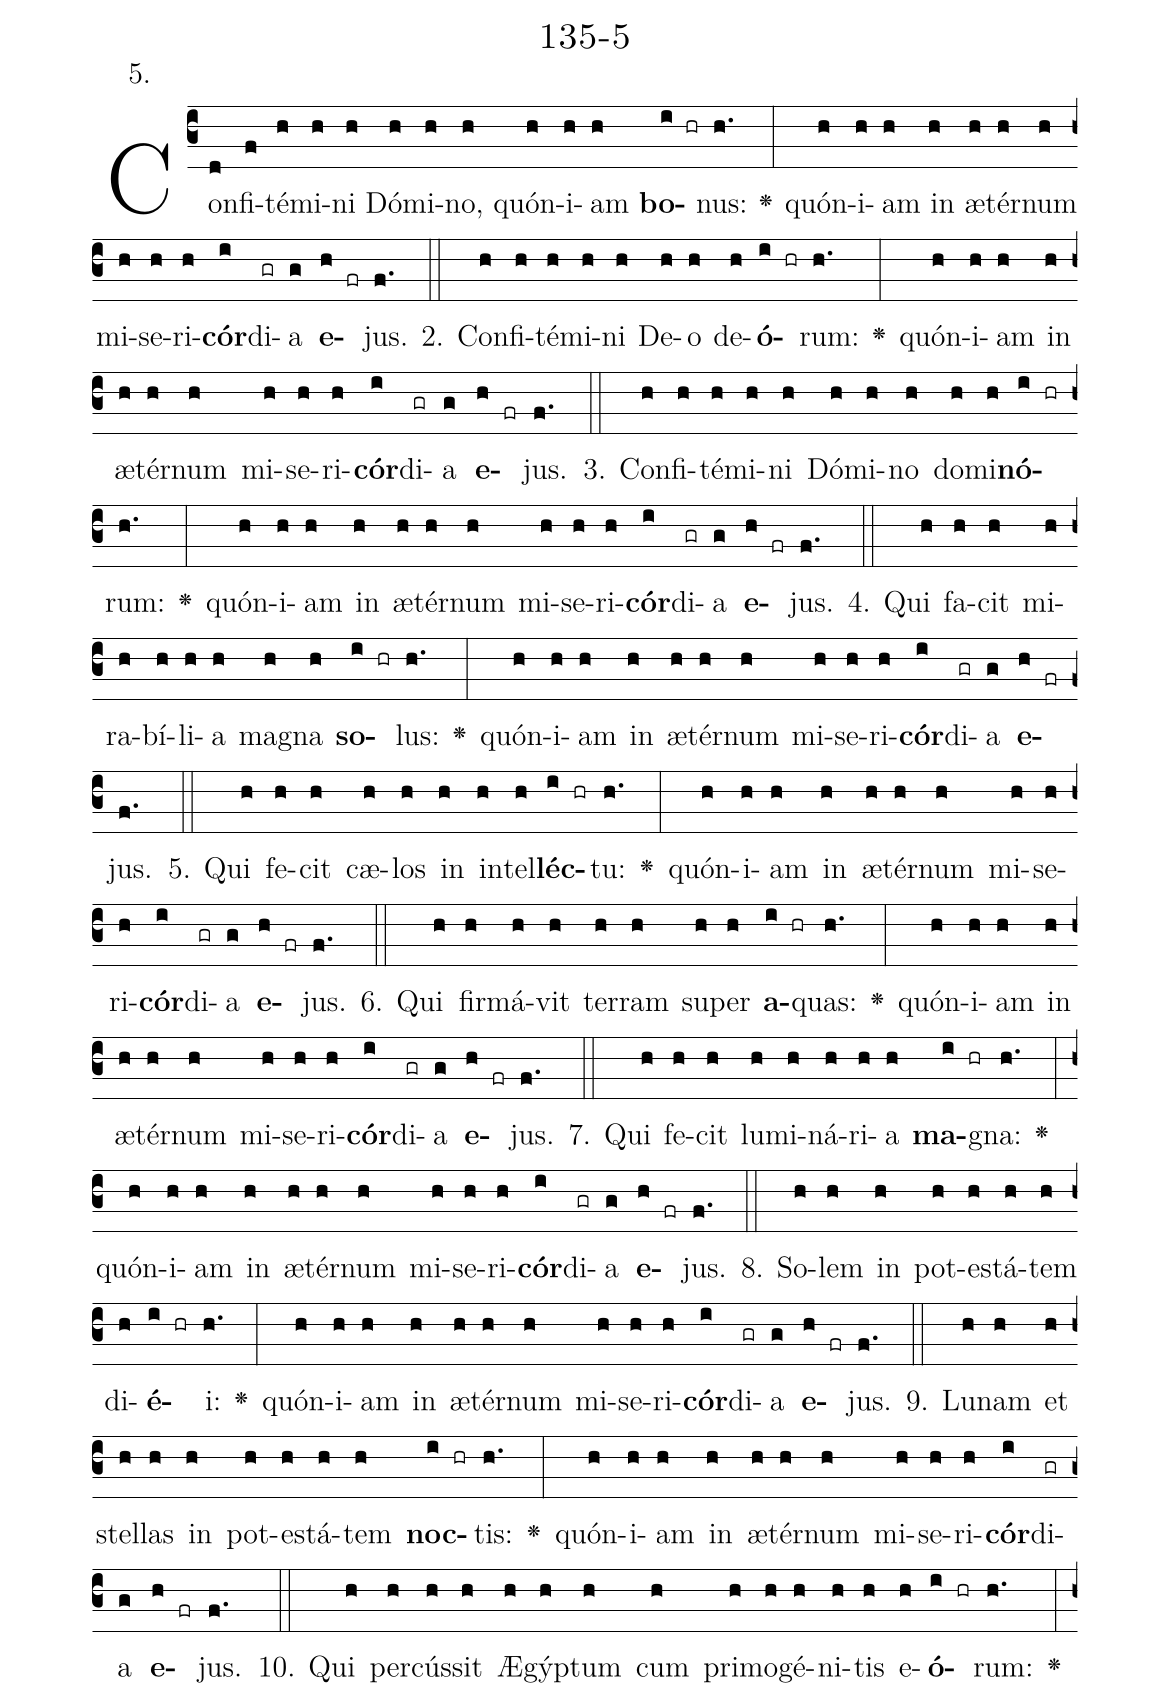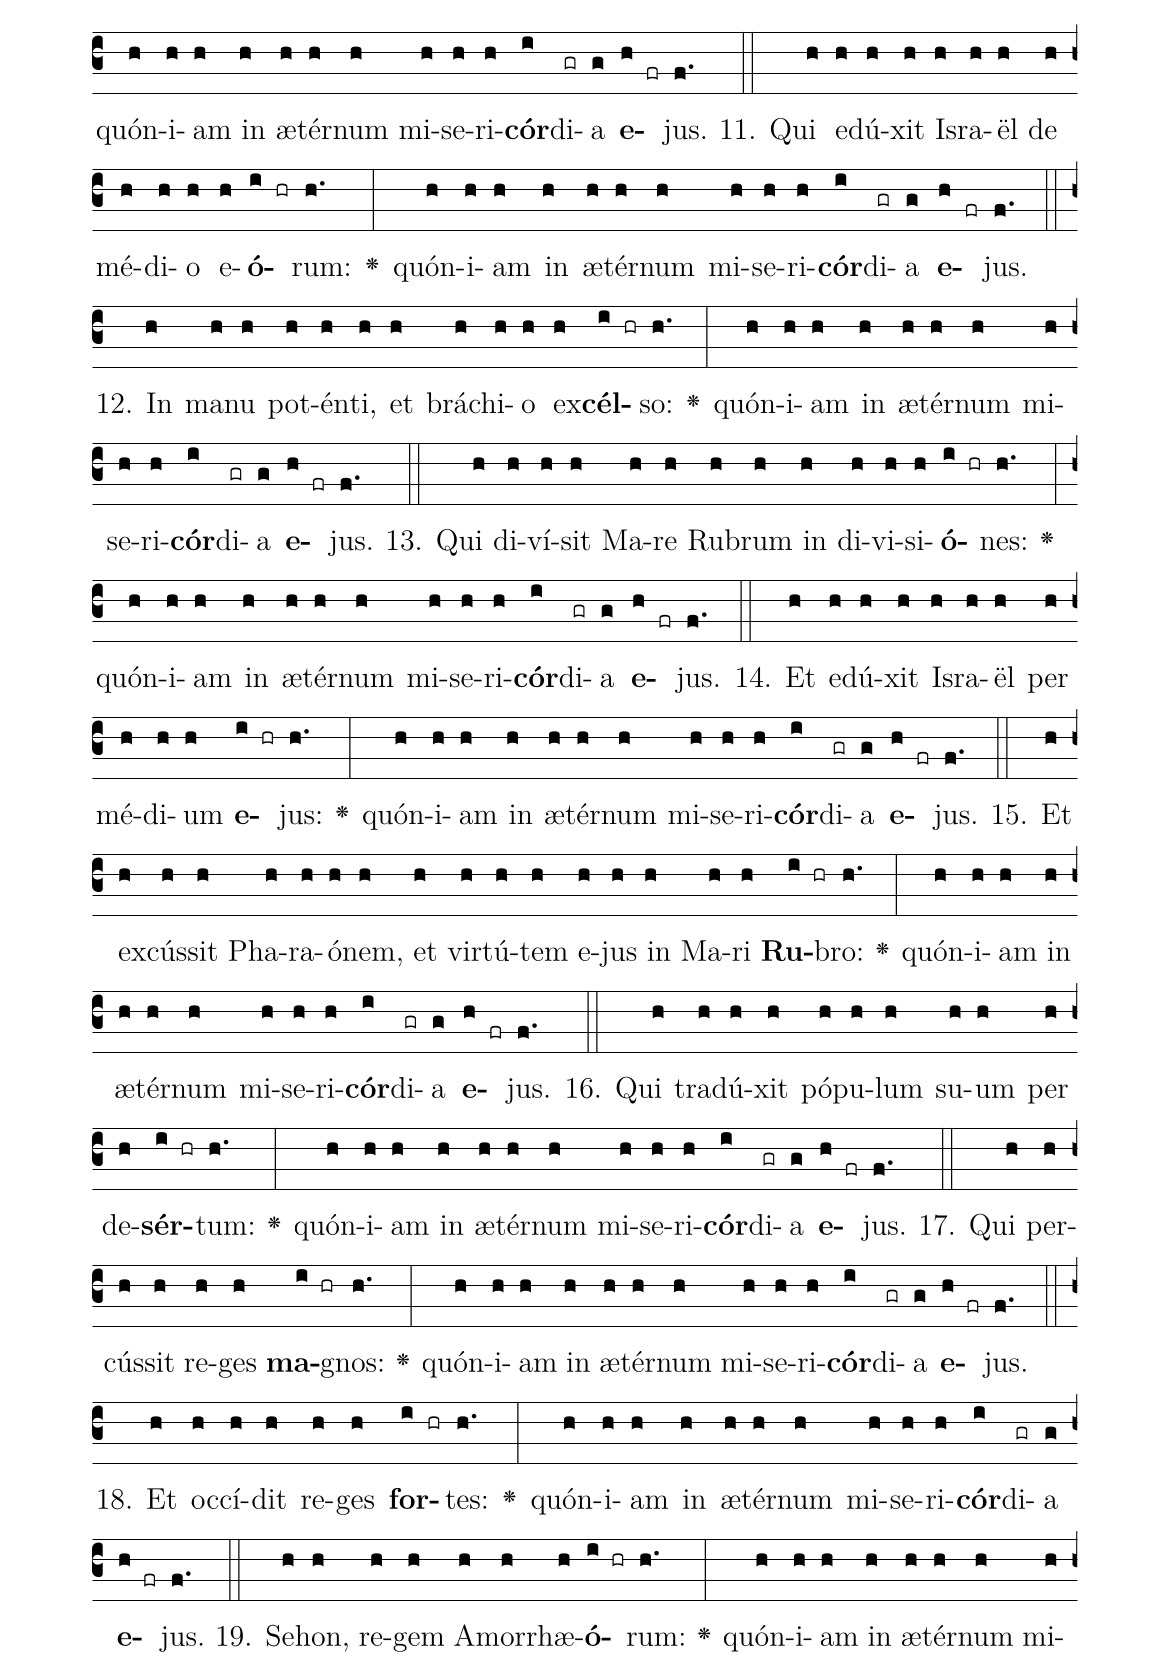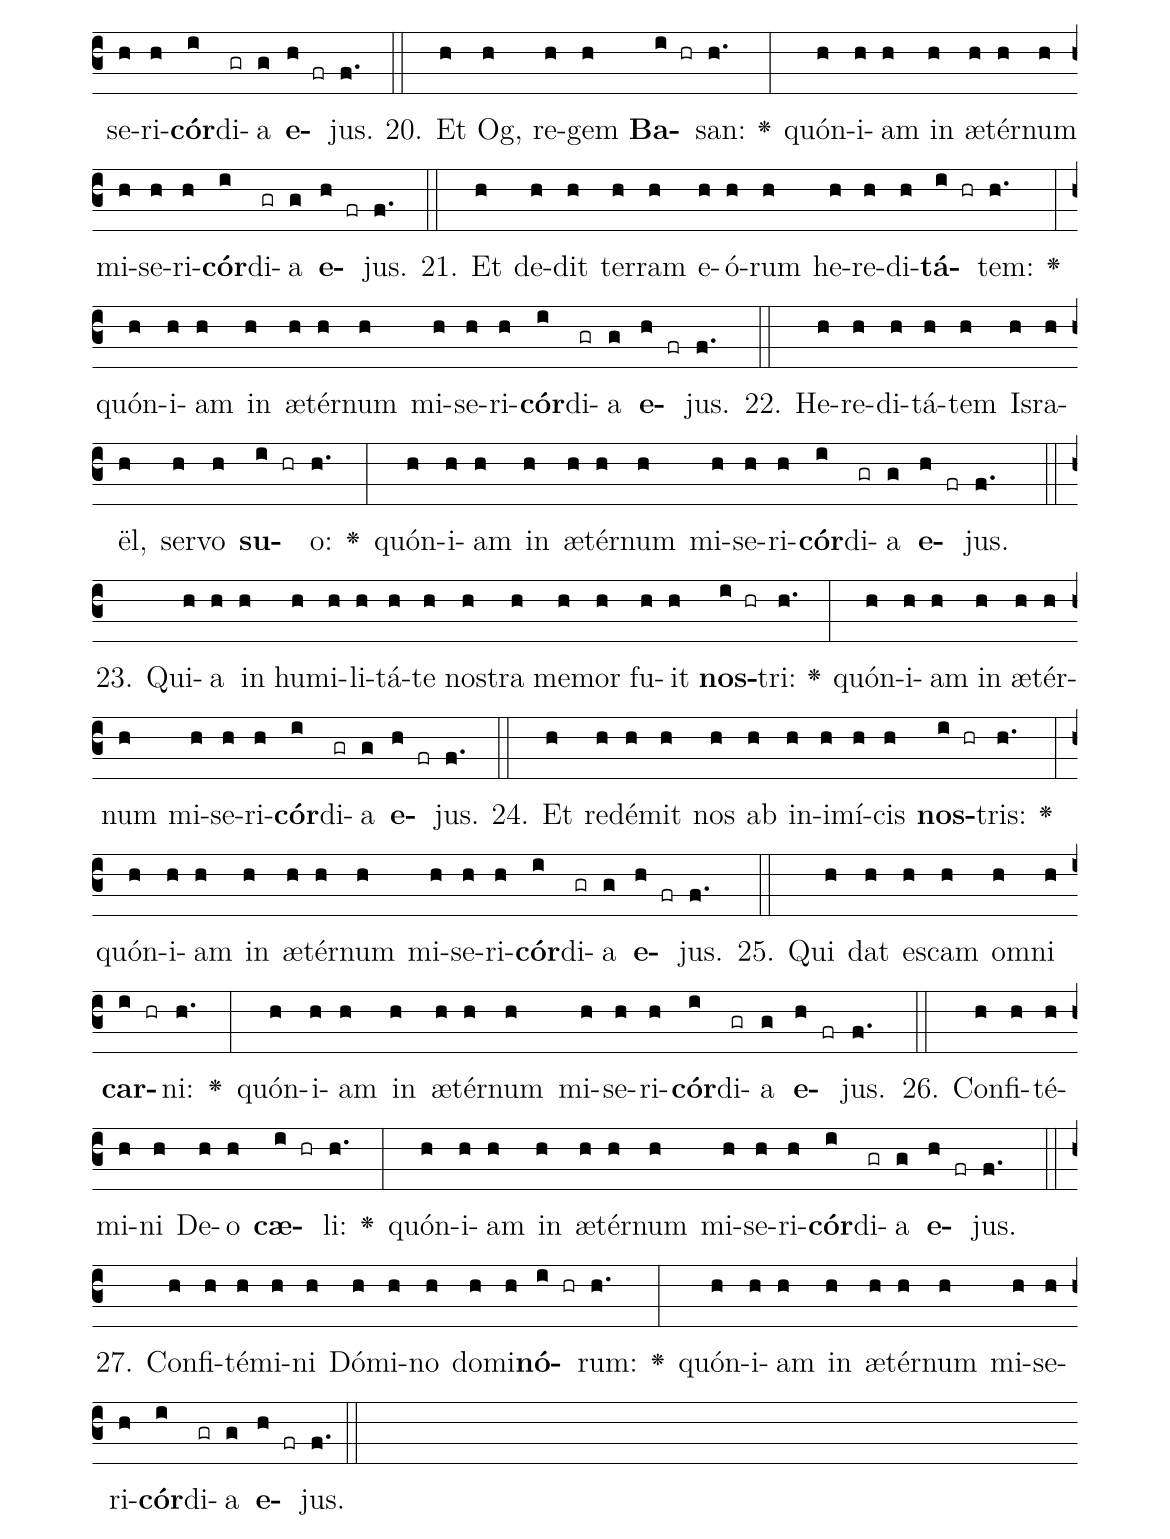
name: 135-5;
annotation: 5.;
%%
(c3)Con(d)fi(f)té(h)mi(h)ni(h) Dó(h)mi(h)no,(h) quón(h)i(h)am(h) <b>bo</b>(i hr)nus:(h.) <v>\greheightstar</v>(:) quón(h)i(h)am(h) in(h) æ(h)tér(h)num(h) mi(h)se(h)ri(h)<b>cór</b>(i)di(gr)a(g) <b>e</b>(h fr)jus.(f.) (::)
2. Con(h)fi(h)té(h)mi(h)ni(h) De(h)o(h) de(h)<b>ó</b>(i hr)rum:(h.) <v>\greheightstar</v>(:) quón(h)i(h)am(h) in(h) æ(h)tér(h)num(h) mi(h)se(h)ri(h)<b>cór</b>(i)di(gr)a(g) <b>e</b>(h fr)jus.(f.) (::)
3. Con(h)fi(h)té(h)mi(h)ni(h) Dó(h)mi(h)no(h) do(h)mi(h)<b>nó</b>(i hr)rum:(h.) <v>\greheightstar</v>(:) quón(h)i(h)am(h) in(h) æ(h)tér(h)num(h) mi(h)se(h)ri(h)<b>cór</b>(i)di(gr)a(g) <b>e</b>(h fr)jus.(f.) (::)
4. Qui(h) fa(h)cit(h) mi(h)ra(h)bí(h)li(h)a(h) ma(h)gna(h) <b>so</b>(i hr)lus:(h.) <v>\greheightstar</v>(:) quón(h)i(h)am(h) in(h) æ(h)tér(h)num(h) mi(h)se(h)ri(h)<b>cór</b>(i)di(gr)a(g) <b>e</b>(h fr)jus.(f.) (::)
5. Qui(h) fe(h)cit(h) cæ(h)los(h) in(h) in(h)tel(h)<b>léc</b>(i hr)tu:(h.) <v>\greheightstar</v>(:) quón(h)i(h)am(h) in(h) æ(h)tér(h)num(h) mi(h)se(h)ri(h)<b>cór</b>(i)di(gr)a(g) <b>e</b>(h fr)jus.(f.) (::)
6. Qui(h) fir(h)má(h)vit(h) ter(h)ram(h) su(h)per(h) <b>a</b>(i hr)quas:(h.) <v>\greheightstar</v>(:) quón(h)i(h)am(h) in(h) æ(h)tér(h)num(h) mi(h)se(h)ri(h)<b>cór</b>(i)di(gr)a(g) <b>e</b>(h fr)jus.(f.) (::)
7. Qui(h) fe(h)cit(h) lu(h)mi(h)ná(h)ri(h)a(h) <b>ma</b>(i hr)gna:(h.) <v>\greheightstar</v>(:) quón(h)i(h)am(h) in(h) æ(h)tér(h)num(h) mi(h)se(h)ri(h)<b>cór</b>(i)di(gr)a(g) <b>e</b>(h fr)jus.(f.) (::)
8. So(h)lem(h) in(h) pot(h)es(h)tá(h)tem(h) di(h)<b>é</b>(i hr)i:(h.) <v>\greheightstar</v>(:) quón(h)i(h)am(h) in(h) æ(h)tér(h)num(h) mi(h)se(h)ri(h)<b>cór</b>(i)di(gr)a(g) <b>e</b>(h fr)jus.(f.) (::)
9. Lu(h)nam(h) et(h) stel(h)las(h) in(h) pot(h)es(h)tá(h)tem(h) <b>noc</b>(i hr)tis:(h.) <v>\greheightstar</v>(:) quón(h)i(h)am(h) in(h) æ(h)tér(h)num(h) mi(h)se(h)ri(h)<b>cór</b>(i)di(gr)a(g) <b>e</b>(h fr)jus.(f.) (::)
10. Qui(h) per(h)cús(h)sit(h) Æ(h)gýp(h)tum(h) cum(h) pri(h)mo(h)gé(h)ni(h)tis(h) e(h)<b>ó</b>(i hr)rum:(h.) <v>\greheightstar</v>(:) quón(h)i(h)am(h) in(h) æ(h)tér(h)num(h) mi(h)se(h)ri(h)<b>cór</b>(i)di(gr)a(g) <b>e</b>(h fr)jus.(f.) (::)
11. Qui(h) e(h)dú(h)xit(h) Is(h)ra(h)ël(h) de(h) mé(h)di(h)o(h) e(h)<b>ó</b>(i hr)rum:(h.) <v>\greheightstar</v>(:) quón(h)i(h)am(h) in(h) æ(h)tér(h)num(h) mi(h)se(h)ri(h)<b>cór</b>(i)di(gr)a(g) <b>e</b>(h fr)jus.(f.) (::)
12. In(h) ma(h)nu(h) pot(h)én(h)ti,(h) et(h) brá(h)chi(h)o(h) ex(h)<b>cél</b>(i hr)so:(h.) <v>\greheightstar</v>(:) quón(h)i(h)am(h) in(h) æ(h)tér(h)num(h) mi(h)se(h)ri(h)<b>cór</b>(i)di(gr)a(g) <b>e</b>(h fr)jus.(f.) (::)
13. Qui(h) di(h)ví(h)sit(h) Ma(h)re(h) Ru(h)brum(h) in(h) di(h)vi(h)si(h)<b>ó</b>(i hr)nes:(h.) <v>\greheightstar</v>(:) quón(h)i(h)am(h) in(h) æ(h)tér(h)num(h) mi(h)se(h)ri(h)<b>cór</b>(i)di(gr)a(g) <b>e</b>(h fr)jus.(f.) (::)
14. Et(h) e(h)dú(h)xit(h) Is(h)ra(h)ël(h) per(h) mé(h)di(h)um(h) <b>e</b>(i hr)jus:(h.) <v>\greheightstar</v>(:) quón(h)i(h)am(h) in(h) æ(h)tér(h)num(h) mi(h)se(h)ri(h)<b>cór</b>(i)di(gr)a(g) <b>e</b>(h fr)jus.(f.) (::)
15. Et(h) ex(h)cús(h)sit(h) Pha(h)ra(h)ó(h)nem,(h) et(h) vir(h)tú(h)tem(h) e(h)jus(h) in(h) Ma(h)ri(h) <b>Ru</b>(i hr)bro:(h.) <v>\greheightstar</v>(:) quón(h)i(h)am(h) in(h) æ(h)tér(h)num(h) mi(h)se(h)ri(h)<b>cór</b>(i)di(gr)a(g) <b>e</b>(h fr)jus.(f.) (::)
16. Qui(h) tra(h)dú(h)xit(h) pó(h)pu(h)lum(h) su(h)um(h) per(h) de(h)<b>sér</b>(i hr)tum:(h.) <v>\greheightstar</v>(:) quón(h)i(h)am(h) in(h) æ(h)tér(h)num(h) mi(h)se(h)ri(h)<b>cór</b>(i)di(gr)a(g) <b>e</b>(h fr)jus.(f.) (::)
17. Qui(h) per(h)cús(h)sit(h) re(h)ges(h) <b>ma</b>(i hr)gnos:(h.) <v>\greheightstar</v>(:) quón(h)i(h)am(h) in(h) æ(h)tér(h)num(h) mi(h)se(h)ri(h)<b>cór</b>(i)di(gr)a(g) <b>e</b>(h fr)jus.(f.) (::)
18. Et(h) oc(h)cí(h)dit(h) re(h)ges(h) <b>for</b>(i hr)tes:(h.) <v>\greheightstar</v>(:) quón(h)i(h)am(h) in(h) æ(h)tér(h)num(h) mi(h)se(h)ri(h)<b>cór</b>(i)di(gr)a(g) <b>e</b>(h fr)jus.(f.) (::)
19. Se(h)hon,(h) re(h)gem(h) A(h)mor(h)rhæ(h)<b>ó</b>(i hr)rum:(h.) <v>\greheightstar</v>(:) quón(h)i(h)am(h) in(h) æ(h)tér(h)num(h) mi(h)se(h)ri(h)<b>cór</b>(i)di(gr)a(g) <b>e</b>(h fr)jus.(f.) (::)
20. Et(h) Og,(h) re(h)gem(h) <b>Ba</b>(i hr)san:(h.) <v>\greheightstar</v>(:) quón(h)i(h)am(h) in(h) æ(h)tér(h)num(h) mi(h)se(h)ri(h)<b>cór</b>(i)di(gr)a(g) <b>e</b>(h fr)jus.(f.) (::)
21. Et(h) de(h)dit(h) ter(h)ram(h) e(h)ó(h)rum(h) he(h)re(h)di(h)<b>tá</b>(i hr)tem:(h.) <v>\greheightstar</v>(:) quón(h)i(h)am(h) in(h) æ(h)tér(h)num(h) mi(h)se(h)ri(h)<b>cór</b>(i)di(gr)a(g) <b>e</b>(h fr)jus.(f.) (::)
22. He(h)re(h)di(h)tá(h)tem(h) Is(h)ra(h)ël,(h) ser(h)vo(h) <b>su</b>(i hr)o:(h.) <v>\greheightstar</v>(:) quón(h)i(h)am(h) in(h) æ(h)tér(h)num(h) mi(h)se(h)ri(h)<b>cór</b>(i)di(gr)a(g) <b>e</b>(h fr)jus.(f.) (::)
23. Qui(h)a(h) in(h) hu(h)mi(h)li(h)tá(h)te(h) nos(h)tra(h) me(h)mor(h) fu(h)it(h) <b>nos</b>(i hr)tri:(h.) <v>\greheightstar</v>(:) quón(h)i(h)am(h) in(h) æ(h)tér(h)num(h) mi(h)se(h)ri(h)<b>cór</b>(i)di(gr)a(g) <b>e</b>(h fr)jus.(f.) (::)
24. Et(h) red(h)é(h)mit(h) nos(h) ab(h) in(h)i(h)mí(h)cis(h) <b>nos</b>(i hr)tris:(h.) <v>\greheightstar</v>(:) quón(h)i(h)am(h) in(h) æ(h)tér(h)num(h) mi(h)se(h)ri(h)<b>cór</b>(i)di(gr)a(g) <b>e</b>(h fr)jus.(f.) (::)
25. Qui(h) dat(h) es(h)cam(h) om(h)ni(h) <b>car</b>(i hr)ni:(h.) <v>\greheightstar</v>(:) quón(h)i(h)am(h) in(h) æ(h)tér(h)num(h) mi(h)se(h)ri(h)<b>cór</b>(i)di(gr)a(g) <b>e</b>(h fr)jus.(f.) (::)
26. Con(h)fi(h)té(h)mi(h)ni(h) De(h)o(h) <b>cæ</b>(i hr)li:(h.) <v>\greheightstar</v>(:) quón(h)i(h)am(h) in(h) æ(h)tér(h)num(h) mi(h)se(h)ri(h)<b>cór</b>(i)di(gr)a(g) <b>e</b>(h fr)jus.(f.) (::)
27. Con(h)fi(h)té(h)mi(h)ni(h) Dó(h)mi(h)no(h) do(h)mi(h)<b>nó</b>(i hr)rum:(h.) <v>\greheightstar</v>(:) quón(h)i(h)am(h) in(h) æ(h)tér(h)num(h) mi(h)se(h)ri(h)<b>cór</b>(i)di(gr)a(g) <b>e</b>(h fr)jus.(f.) (::)
